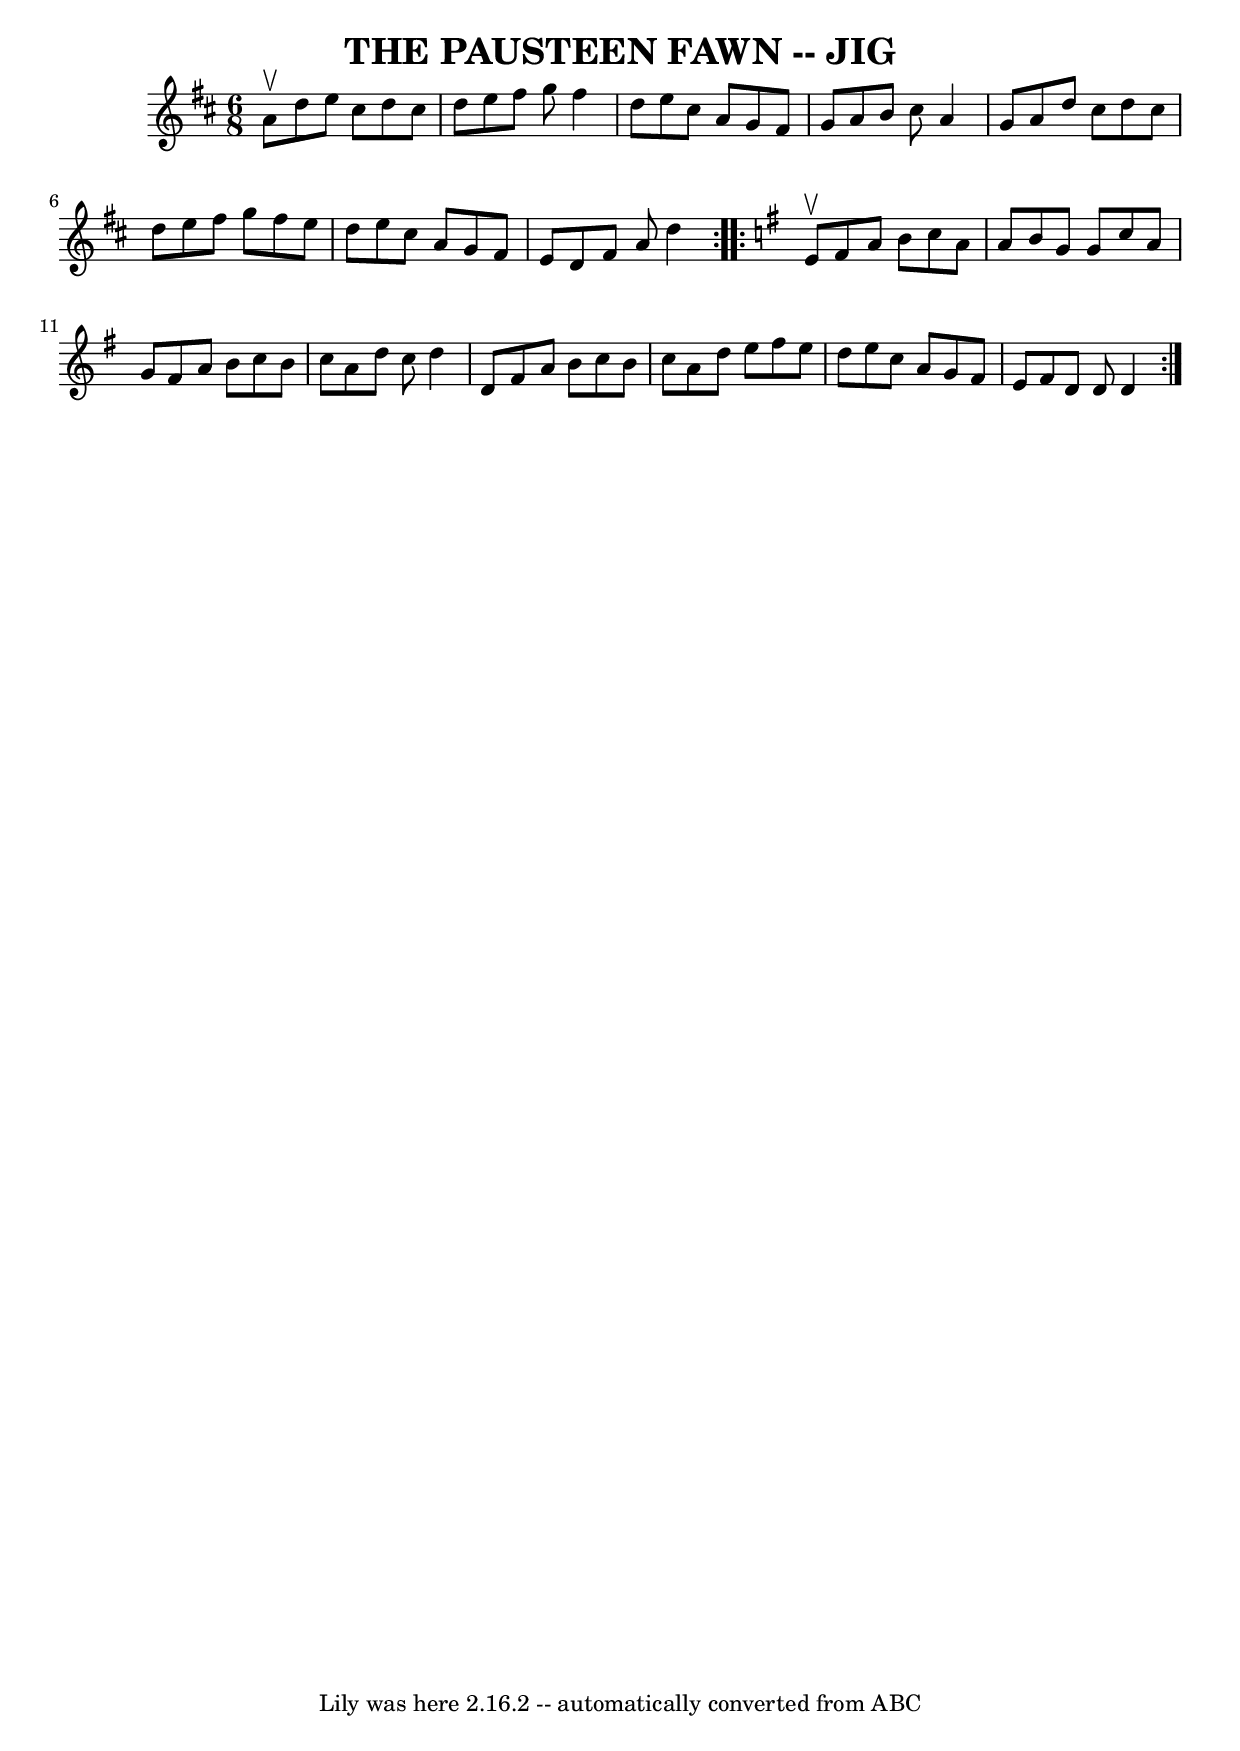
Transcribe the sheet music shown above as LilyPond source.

\version "2.16.2"
\include "Mammoth.ily"
\header {
  %% book = "Ryan's Mammoth Collection of Fiddle Tunes"
  crossRefNumber = "1"
  footnotes = ""
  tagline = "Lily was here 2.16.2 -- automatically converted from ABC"
  title = "THE PAUSTEEN FAWN -- JIG"

}
voicedefault =  {



  \repeat volta 2 {

    \time 6/8 
    \key d \major
 a'8^\upbow       |
    d''8 e''8 cis''8   
    d''8 cis''8 d''8    |
    e''8 fis''8 g''8 fis''4 d''8  
    |
    e''8 cis''8 a'8 g'8 fis'8 g'8    |
    a'8    
    b'8 cis''8 a'4 g'8        |
    a'8 d''8 cis''8 d''8    
    cis''8 d''8    |
    e''8 fis''8 g''8 fis''8 e''8 d''8   
    |
    e''8 cis''8 a'8 g'8 fis'8 e'8    |
    d'8    
    fis'8 a'8 d''4    
  }   
  \key d \mixolydian
   
  \repeat volta 2 {
    e'8 
    ^\upbow       |
    fis'8 a'8 b'8 c''8 a'8 a'8    |
    
    b'8 g'8 g'8 c''8 a'8 g'8    |
    fis'8 a'8 b'8    
    c''8 b'8 c''8    |
    a'8 d''8 c''8 d''4 d'8        
    |
    fis'8 a'8 b'8 c''8 b'8 c''8    |
    a'8 d''8 
    e''8 fis''8 e''8 d''8    |
    e''8 c''8 a'8 g'8    
    fis'8 e'8    |
    fis'8 d'8 d'8 d'4    
  }   

}

\score{
  <<

    \context Staff="default"
    {
      \voicedefault 
      
    }

  >>
  \layout {
    
  }
  \midi {
  }

}
